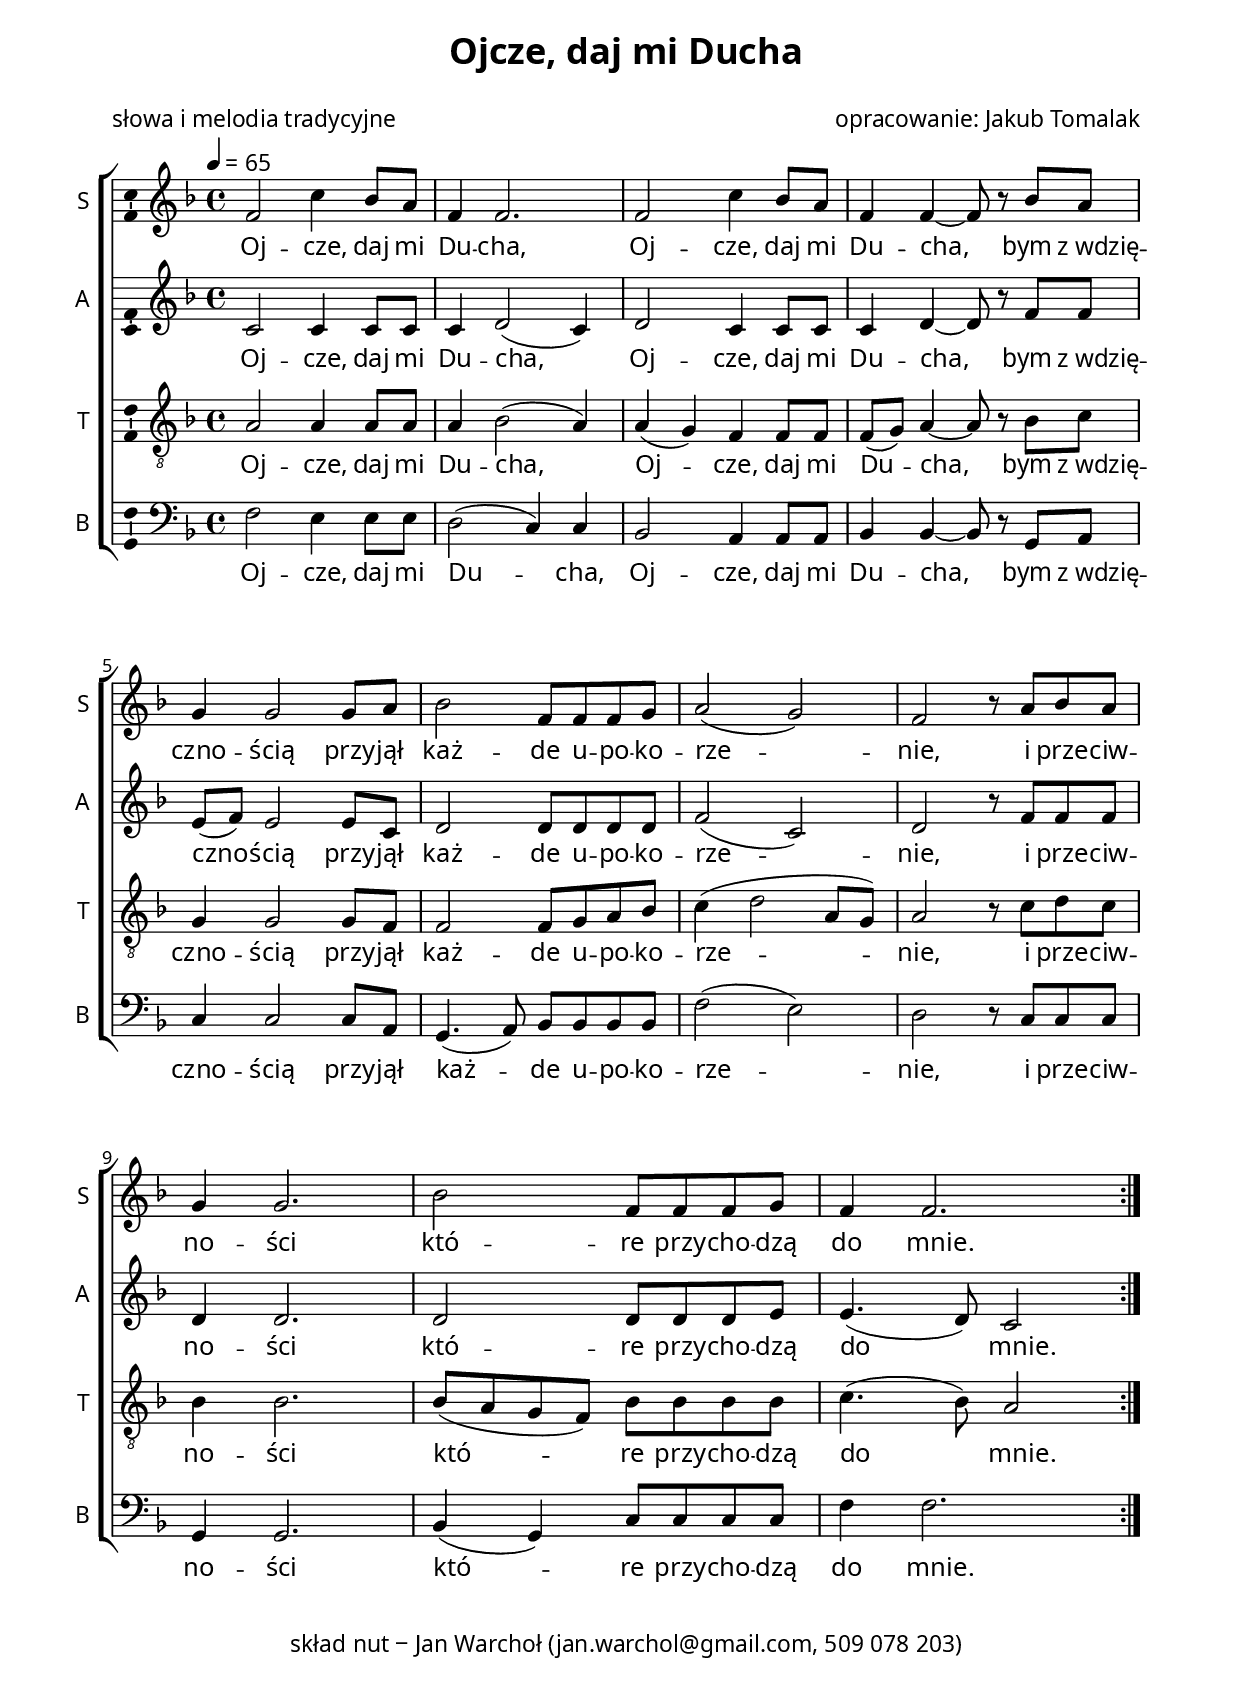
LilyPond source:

\version "2.17.3"
#(set-global-staff-size 20)

\header {
  title = \markup \column {
    "Ojcze, daj mi Ducha" " "
  }
  composer = "opracowanie: Jakub Tomalak"
  poet = "słowa i melodia tradycyjne"
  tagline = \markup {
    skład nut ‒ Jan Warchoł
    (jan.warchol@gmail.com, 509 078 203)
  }
}

\paper {
  system-count = 3
  left-margin = 19 \mm
  right-margin = 17 \mm
  ragged-last-bottom = ##f
  top-markup-spacing #'basic-distance = 6
  last-bottom-spacing #'basic-distance = 11
  #(define fonts
     (make-pango-font-tree
      "Minion Pro"
      "Liberation Sans"
      "Liberation Mono"
      (/ staff-height pt 20)))
}

m = #(define-music-function (parser location off) (number?)
       #{
         \once \override Lyrics.LyricText #'X-offset = #off
       #})
%--------------------------------MELODY--------------------------------
sopranomelody = \relative f' {
  \dynamicUp
  \key f \major
  \time 4/4
  \tempo 4=65
  f2 c'4 bes8 a
  f4 f2.
  f2 c'4 bes8 a
  f4 f4~ f8 r bes8 a
  g4 g2 g8 a
  bes2 f8 f f g
  a2( g)
  f2 r8 a bes a
  g4 g2.
  bes2 f8 f f g
  f4 f2.
  \bar ":|"
}
altomelody = \relative f' {
  \dynamicUp
  \key f \major
  \time 4/4
  \tempo 4=65
  c2 c4 c8 c
  c4 d2( c4)
  d2 c4 c8 c
  c4 d4~ d8 r f f
  e( f) e2 e8 c
  d2 d8 d d d
  f2( c)
  d2 r8 f8 f f
  d4 d2.
  d2 d8 d d e
  e4.( d8) c2
  \bar ":|"
}
tenormelody = \relative f {
  \dynamicUp
  \key f \major
  \time 4/4
  \tempo 4=65
  a2 a4 a8 a
  a4 bes2( a4)
  a4( g) f f8 f
  f( g) a4~ a8 r bes8 c
  g4 g2 g8 f
  f2 f8 g a bes
  c4( d2 a8 g)
  a2 r8 c d c
  bes4 bes2.
  bes8( a g f) bes bes bes bes
  c4.( bes8) a2
  \bar ":|"
}
bassmelody = \relative f {
  \dynamicUp
  \key f \major
  \time 4/4
  \tempo 4=65
  f2 e4 e8 e
  d2( c4) c
  bes2 a4 a8 a
  bes4 bes~ bes8 r8 g a
  c4 c2 c8 a8
  g4.( a8) bes8 bes bes bes
  f'2( e)
  d2 r8 c8 c c
  g4 g2.
  bes4( g) c8 c c c
  f4 f2.
  \bar ":|"
}
akordy = \chordmode {
}
%--------------------------------LYRICS--------------------------------
text = \lyricmode {
  Oj -- \m #-0.8 cze, daj mi Du -- cha,
  Oj -- cze, daj mi Du -- cha,
  \m #-2.2 \markup \scale #'(0.96 . 1) bym
  \m #-2.0 \markup \scale #'(0.94 . 1) "z wdzię" --
  czno -- ścią
  przy -- jął każ -- de u -- po -- ko -- rze -- nie,
  i prze -- ciw -- no -- ści
  któ -- re przy -- cho -- dzą do \m #-1.5 mnie.
}

%--------------------------------ALL-FILE VARIABLE--------------------------------

\score {
  \new ChoirStaff <<
    \new Staff = soprano {
      \set Staff.instrumentName = "S "
      \set Staff.shortInstrumentName = "S "
      \clef treble
      \new Voice = soprano {
        \sopranomelody
      }
    }
    \new Lyrics = sopranolyrics \lyricsto soprano \text

    \new Staff = alto {
      \set Staff.instrumentName = "A "
      \set Staff.shortInstrumentName = "A "
      \clef treble
      \new Voice = alto {
        \altomelody
      }
    }
    \new Lyrics = altolyrics \lyricsto alto \text

    \new Staff = tenor {
      \set Staff.instrumentName = "T "
      \set Staff.shortInstrumentName = "T "
      \clef "treble_8"
      \new Voice = tenor {
        \tenormelody
      }
    }
    \new Lyrics = tenorlyrics \lyricsto tenor \text

    \new Staff = bass {
      \set Staff.instrumentName = "B "
      \set Staff.shortInstrumentName = "B "
      \clef bass
      \new Voice = bass {
        \bassmelody
      }
    }
    \new Lyrics = basslyrics \lyricsto bass \text
  >>
  \layout {
    indent = 0
    \override LyricText #'font-name =
    #"Minion Pro Medium Condensed"

    \context {
      \Staff \consists "Ambitus_engraver"
    }
  }
}
